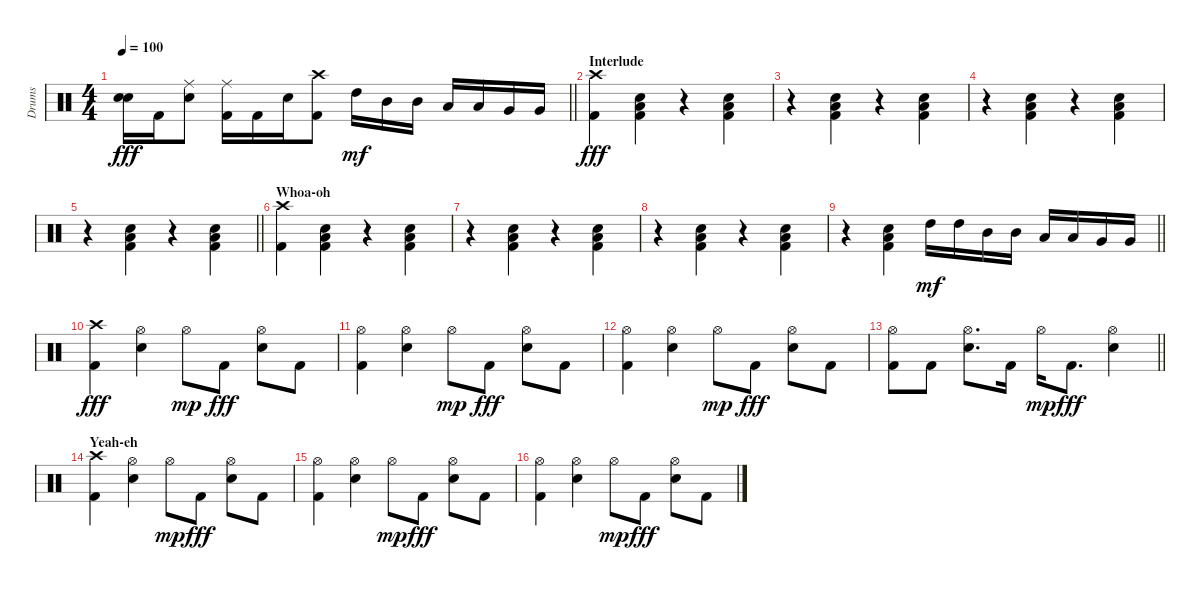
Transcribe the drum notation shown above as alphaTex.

\track ("Drums" "Drums") {instrument percussion}
\staff {score}
\articulation defaults
\ts (4 4)
\tempo 100
\clef neutral
\barLineRight lightlight
\ks c
("Snare (hit)"{t} "Snare (hit)"{t}).16{dy fff} "Kick (hit) 2".16 ("Ride (middle)" "Snare (hit) 2").8 ("Ride (middle)" "Kick (hit) 2").16 "Kick (hit) 2".16 "Snare (hit) 2".16 ("Crash high (hit)" "Kick (hit) 2").8 "High Tom (hit)".16{dy mf} "Mid Tom (hit)".16 "Mid Tom (hit)".16 "Low Tom (hit)".16 "Low Tom (hit)".16 "Very Low Tom (hit)".16 "Very Low Tom (hit)".16 |
\section ("" "Interlude")
("Crash high (hit)" "Kick (hit) 2").4{dy fff} ("Snare (hit) 2" "Low Tom (hit)" "Kick (hit) 2").4 r.4 ("Snare (hit) 2" "Low Tom (hit)" "Kick (hit) 2").4 |
r.4 ("Snare (hit) 2" "Low Tom (hit)" "Kick (hit) 2").4 r.4 ("Snare (hit) 2" "Low Tom (hit)" "Kick (hit) 2").4 |
r.4 ("Snare (hit) 2" "Low Tom (hit)" "Kick (hit) 2").4 r.4 ("Snare (hit) 2" "Low Tom (hit)" "Kick (hit) 2").4 |
\barLineRight lightlight
r.4 ("Snare (hit) 2" "Low Tom (hit)" "Kick (hit) 2").4 r.4 ("Snare (hit) 2" "Low Tom (hit)" "Kick (hit) 2").4 |
\section ("" "Whoa-oh")
("Crash high (hit)" "Kick (hit) 2").4 ("Snare (hit) 2" "Low Tom (hit)" "Kick (hit) 2").4 r.4 ("Snare (hit) 2" "Low Tom (hit)" "Kick (hit) 2").4 |
r.4 ("Snare (hit) 2" "Low Tom (hit)" "Kick (hit) 2").4 r.4 ("Snare (hit) 2" "Low Tom (hit)" "Kick (hit) 2").4 |
r.4 ("Snare (hit) 2" "Low Tom (hit)" "Kick (hit) 2").4 r.4 ("Snare (hit) 2" "Low Tom (hit)" "Kick (hit) 2").4 |
\barLineRight lightlight
r.4 ("Snare (hit) 2" "Low Tom (hit)" "Kick (hit) 2").4 "High Tom (hit)".16{dy mf} "High Tom (hit)".16 "Mid Tom (hit)".16 "Mid Tom (hit)".16 "Low Tom (hit)".16 "Low Tom (hit)".16 "Very Low Tom (hit)".16 "Very Low Tom (hit)".16 |
("Crash high (hit)" "Kick (hit) 2").4{dy fff} ("Hi-Hat (open)" "Snare (hit) 2").4 "Hi-Hat (open)".8{dy mp} "Kick (hit) 2".8{dy fff} ("Hi-Hat (open)" "Snare (hit) 2").8 "Kick (hit) 2".8 |
("Hi-Hat (open)" "Kick (hit) 2").4 ("Hi-Hat (open)" "Snare (hit) 2").4 "Hi-Hat (open)".8{dy mp} "Kick (hit) 2".8{dy fff} ("Hi-Hat (open)" "Snare (hit) 2").8 "Kick (hit) 2".8 |
("Hi-Hat (open)" "Kick (hit) 2").4 ("Hi-Hat (open)" "Snare (hit) 2").4 "Hi-Hat (open)".8{dy mp} "Kick (hit) 2".8{dy fff} ("Hi-Hat (open)" "Snare (hit) 2").8 "Kick (hit) 2".8 |
\barLineRight lightlight
("Hi-Hat (open)" "Kick (hit) 2").8 "Kick (hit) 2".8 ("Hi-Hat (open)" "Snare (hit) 2").8{d} "Kick (hit) 2".16 "Hi-Hat (open)".16{dy mp} "Kick (hit) 2".8{d dy fff} ("Hi-Hat (open)" "Snare (hit) 2").4 |
\section ("" "Yeah-eh")
("Crash high (hit)" "Kick (hit) 2").4 ("Hi-Hat (open)" "Snare (hit) 2").4 "Hi-Hat (open)".8{dy mp} "Kick (hit) 2".8{dy fff} ("Hi-Hat (open)" "Snare (hit) 2").8 "Kick (hit) 2".8 |
("Hi-Hat (open)" "Kick (hit) 2").4 ("Hi-Hat (open)" "Snare (hit) 2").4 "Hi-Hat (open)".8{dy mp} "Kick (hit) 2".8{dy fff} ("Hi-Hat (open)" "Snare (hit) 2").8 "Kick (hit) 2".8 |
("Hi-Hat (open)" "Kick (hit) 2").4 ("Hi-Hat (open)" "Snare (hit) 2").4 "Hi-Hat (open)".8{dy mp} "Kick (hit) 2".8{dy fff} ("Hi-Hat (open)" "Snare (hit) 2").8 "Kick (hit) 2".8
